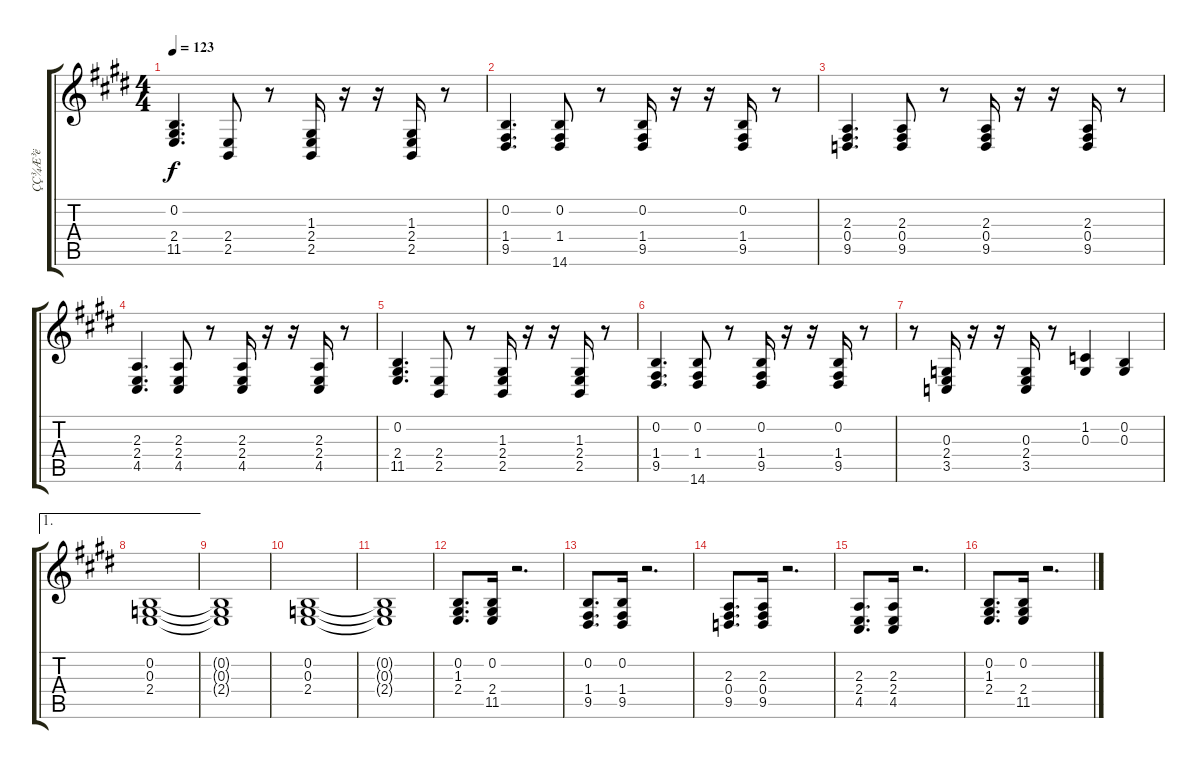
\track ("ÇÇ¾Æ³ë" "ÇÇ¾Æ³ë") {instrument acousticgrandpiano}
\staff {score tabs}
\tuning (E4 B3 G3 D3 A2 E2) {hide}
\ts (4 4)
\tempo 123
\clef g2
\ks e
(0.2 2.4 11.5).4{d dy f} (2.4 2.5).8 r.8 (1.3 2.4 2.5).16 r.16 r.16 (1.3 2.4 2.5).16 r.8 |
(0.2 1.4 9.5).4{d} (0.2 1.4 14.6).8 r.8 (0.2 1.4 9.5).16 r.16 r.16 (0.2 1.4 9.5).16 r.8 |
(2.3 0.4 9.5).4{d} (2.3 0.4 9.5).8 r.8 (2.3 0.4 9.5).16 r.16 r.16 (2.3 0.4 9.5).16 r.8 |
(2.3 2.4 4.5).4{d} (2.3 2.4 4.5).8 r.8 (2.3 2.4 4.5).16 r.16 r.16 (2.3 2.4 4.5).16 r.8 |
(0.2 2.4 11.5).4{d} (2.4 2.5).8 r.8 (1.3 2.4 2.5).16 r.16 r.16 (1.3 2.4 2.5).16 r.8 |
(0.2 1.4 9.5).4{d} (0.2 1.4 14.6).8 r.8 (0.2 1.4 9.5).16 r.16 r.16 (0.2 1.4 9.5).16 r.8 |
r.8 (0.3 2.4 3.5).16 r.16 r.16 (0.3 2.4 3.5).16 r.8 (1.2 0.3).4 (0.2 0.3).4 |
\ae 1
(0.2 0.3 2.4).1 |
(0.2{t} 0.3{t} 2.4{t}).1 |
(0.2 0.3 2.4).1 |
(0.2{t} 0.3{t} 2.4{t}).1 |
(0.2 1.3 2.4).8{d} (0.2 2.4 11.5).16 r.2{d} |
(0.2 1.4 9.5).8{d} (0.2 1.4 9.5).16 r.2{d} |
(2.3 0.4 9.5).8{d} (2.3 0.4 9.5).16 r.2{d} |
(2.3 2.4 4.5).8{d} (2.3 2.4 4.5).16 r.2{d} |
(0.2 1.3 2.4).8{d} (0.2 2.4 11.5).16 r.2{d}
